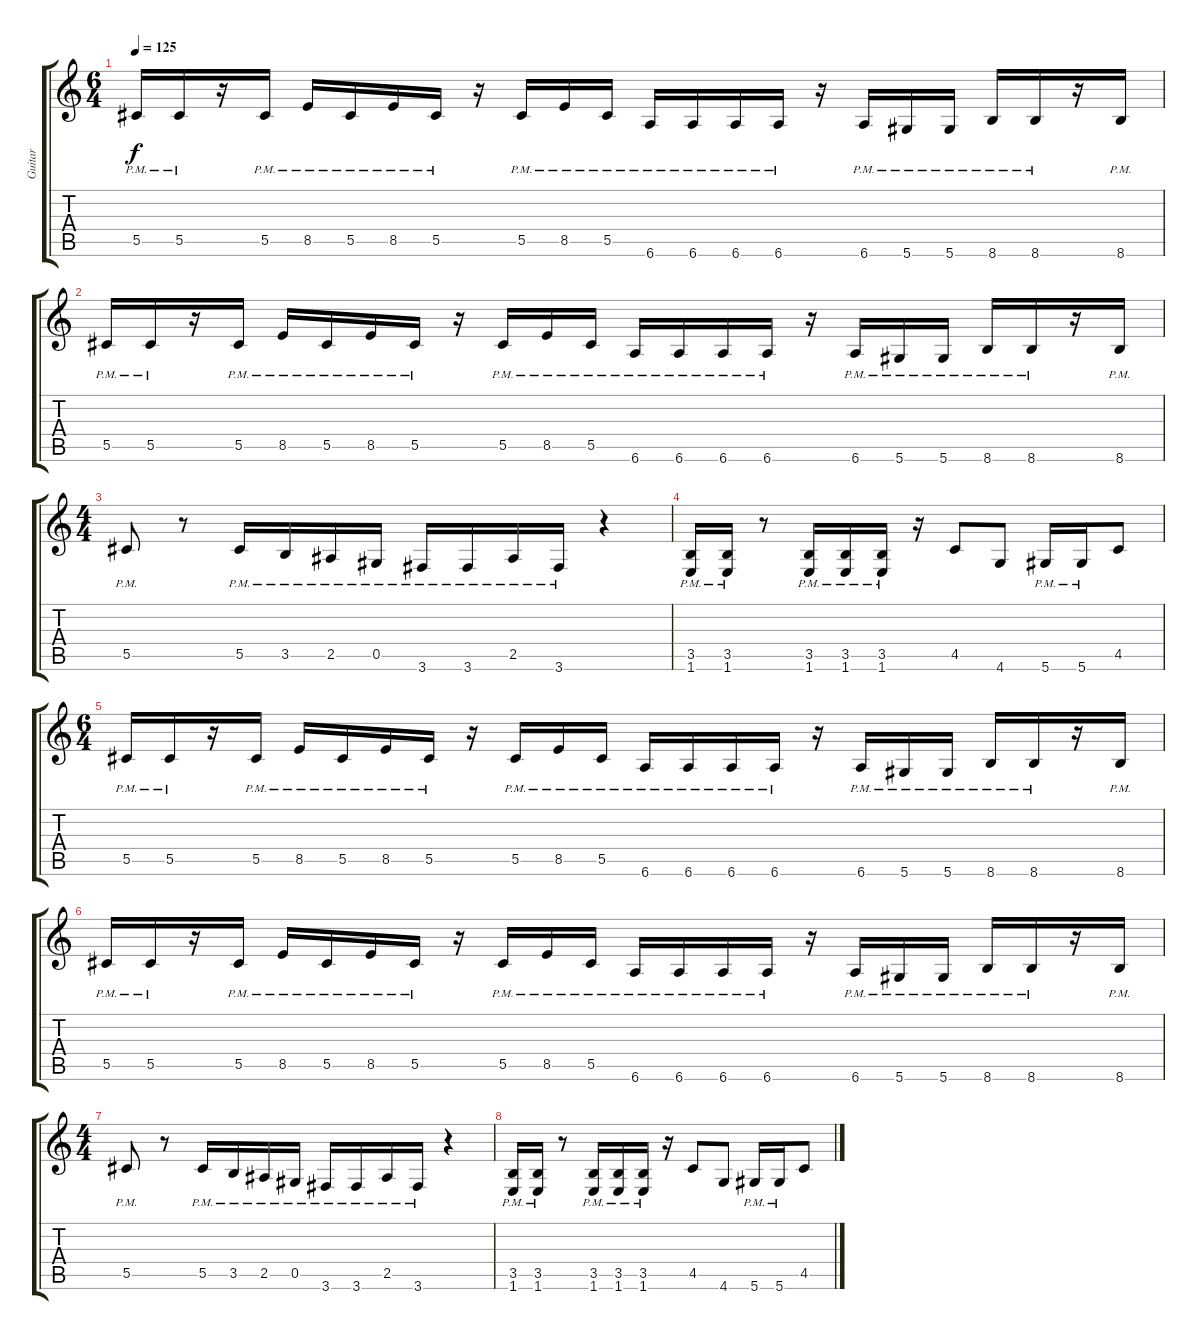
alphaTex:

\track ("Guitar" "Guitar") {instrument overdrivenguitar}
\staff {score tabs}
\tuning (Eb4 Bb3 Gb3 Db3 Ab2 Eb2) {hide}
\ts (6 4)
\tempo 125
\clef g2
\ks c
5.5{pm}.16{dy f} 5.5{pm}.16 r.16 5.5{pm}.16 8.5{pm}.16 5.5{pm}.16 8.5{pm}.16 5.5{pm}.16 r.16 5.5{pm}.16 8.5{pm}.16 5.5{pm}.16 6.6{pm}.16 6.6{pm}.16 6.6{pm}.16 6.6{pm}.16 r.16 6.6{pm}.16 5.6{pm}.16 5.6{pm}.16 8.6{pm}.16 8.6{pm}.16 r.16 8.6{pm}.16 |
5.5{pm}.16 5.5{pm}.16 r.16 5.5{pm}.16 8.5{pm}.16 5.5{pm}.16 8.5{pm}.16 5.5{pm}.16 r.16 5.5{pm}.16 8.5{pm}.16 5.5{pm}.16 6.6{pm}.16 6.6{pm}.16 6.6{pm}.16 6.6{pm}.16 r.16 6.6{pm}.16 5.6{pm}.16 5.6{pm}.16 8.6{pm}.16 8.6{pm}.16 r.16 8.6{pm}.16 |
\ts (4 4)
5.5{pm}.8 r.8 5.5{pm}.16 3.5{pm}.16 2.5{pm}.16 0.5{pm}.16 3.6{pm}.16 3.6{pm}.16 2.5{pm}.16 3.6{pm}.16 r.4 |
(3.5{pm} 1.6{pm}).16 (3.5{pm} 1.6{pm}).16 r.8 (3.5{pm} 1.6{pm}).16 (3.5{pm} 1.6{pm}).16 (3.5{pm} 1.6{pm}).16 r.16 4.5.8 4.6.8 5.6{pm}.16 5.6{pm}.16 4.5.8 |
\ts (6 4)
5.5{pm}.16 5.5{pm}.16 r.16 5.5{pm}.16 8.5{pm}.16 5.5{pm}.16 8.5{pm}.16 5.5{pm}.16 r.16 5.5{pm}.16 8.5{pm}.16 5.5{pm}.16 6.6{pm}.16 6.6{pm}.16 6.6{pm}.16 6.6{pm}.16 r.16 6.6{pm}.16 5.6{pm}.16 5.6{pm}.16 8.6{pm}.16 8.6{pm}.16 r.16 8.6{pm}.16 |
5.5{pm}.16 5.5{pm}.16 r.16 5.5{pm}.16 8.5{pm}.16 5.5{pm}.16 8.5{pm}.16 5.5{pm}.16 r.16 5.5{pm}.16 8.5{pm}.16 5.5{pm}.16 6.6{pm}.16 6.6{pm}.16 6.6{pm}.16 6.6{pm}.16 r.16 6.6{pm}.16 5.6{pm}.16 5.6{pm}.16 8.6{pm}.16 8.6{pm}.16 r.16 8.6{pm}.16 |
\ts (4 4)
5.5{pm}.8 r.8 5.5{pm}.16 3.5{pm}.16 2.5{pm}.16 0.5{pm}.16 3.6{pm}.16 3.6{pm}.16 2.5{pm}.16 3.6{pm}.16 r.4 |
(3.5{pm} 1.6{pm}).16 (3.5{pm} 1.6{pm}).16 r.8 (3.5{pm} 1.6{pm}).16 (3.5{pm} 1.6{pm}).16 (3.5{pm} 1.6{pm}).16 r.16 4.5.8 4.6.8 5.6{pm}.16 5.6{pm}.16 4.5.8
